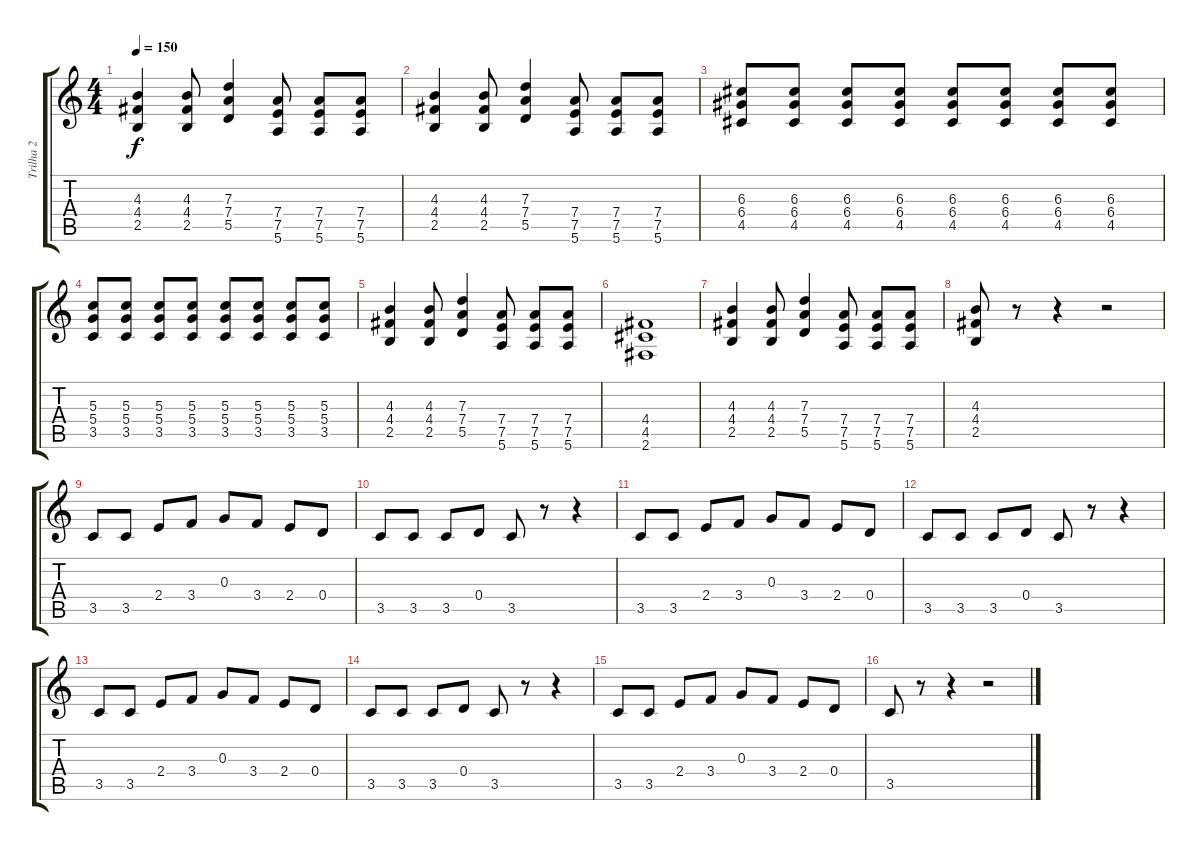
\track ("Trilha 2" "Trilha 2") {instrument distortionguitar}
\staff {score tabs}
\tuning (E4 B3 G3 D3 A2 E2) {hide}
\ts (4 4)
\tempo 150
\clef g2
\ks c
(4.3 4.4 2.5).4{dy f} (4.3 4.4 2.5).8 (7.3 7.4 5.5).4 (7.4 7.5 5.6).8 (7.4 7.5 5.6).8 (7.4 7.5 5.6).8 |
(4.3 4.4 2.5).4 (4.3 4.4 2.5).8 (7.3 7.4 5.5).4 (7.4 7.5 5.6).8 (7.4 7.5 5.6).8 (7.4 7.5 5.6).8 |
(6.3 6.4 4.5).8 (6.3 6.4 4.5).8 (6.3 6.4 4.5).8 (6.3 6.4 4.5).8 (6.3 6.4 4.5).8 (6.3 6.4 4.5).8 (6.3 6.4 4.5).8 (6.3 6.4 4.5).8 |
(5.3 5.4 3.5).8 (5.3 5.4 3.5).8 (5.3 5.4 3.5).8 (5.3 5.4 3.5).8 (5.3 5.4 3.5).8 (5.3 5.4 3.5).8 (5.3 5.4 3.5).8 (5.3 5.4 3.5).8 |
(4.3 4.4 2.5).4 (4.3 4.4 2.5).8 (7.3 7.4 5.5).4 (7.4 7.5 5.6).8 (7.4 7.5 5.6).8 (7.4 7.5 5.6).8 |
(4.4 4.5 2.6).1 |
(4.3 4.4 2.5).4 (4.3 4.4 2.5).8 (7.3 7.4 5.5).4 (7.4 7.5 5.6).8 (7.4 7.5 5.6).8 (7.4 7.5 5.6).8 |
(4.3 4.4 2.5).8 r.8 r.4 r.2 |
3.5.8 3.5.8 2.4.8 3.4.8 0.3.8 3.4.8 2.4.8 0.4.8 |
3.5.8 3.5.8 3.5.8 0.4.8 3.5.8 r.8 r.4 |
3.5.8 3.5.8 2.4.8 3.4.8 0.3.8 3.4.8 2.4.8 0.4.8 |
3.5.8 3.5.8 3.5.8 0.4.8 3.5.8 r.8 r.4 |
3.5.8 3.5.8 2.4.8 3.4.8 0.3.8 3.4.8 2.4.8 0.4.8 |
3.5.8 3.5.8 3.5.8 0.4.8 3.5.8 r.8 r.4 |
3.5.8 3.5.8 2.4.8 3.4.8 0.3.8 3.4.8 2.4.8 0.4.8 |
3.5.8 r.8 r.4 r.2
